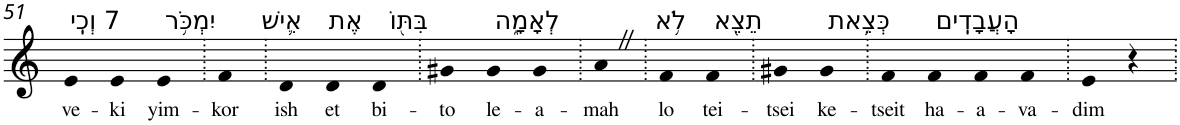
**kern	**text
*part1	*part1
*staff1	*staff1
*I"Piano	*
*I'Pno	*
!!LO:PB:g=z
*clefG2	*
*k[]	*
=51	=51
!LO:TX:a:t=7 וְכִֽי	!
!	!LO:LY:b
4e	ve-
!	!LO:LY:b
4e	-ki
!LO:TX:a:t=יִמְכֹּ֥ר	!
!	!LO:LY:b
4e	yim-
=52.	=52.
!	!LO:LY:b
4f	-kor
=53.	=53.
!LO:TX:a:t=אִ֛ישׁ	!
!	!LO:LY:b
4d	ish
!LO:TX:a:t=אֶת	!
!	!LO:LY:b
4d	et
!LO:TX:a:t=בִּתּ֖וֹ	!
!	!LO:LY:b
4d	bi-
=54.	=54.
!	!LO:LY:b
4g#X	-to
!LO:TX:a:t=לְאָמָ֑ה	!
!	!LO:LY:b
4g#	le-
!	!LO:LY:b
4g#	-a-
=55.	=55.
!	!LO:LY:b
4aZ	-mah
=56.	=56.
!LO:TX:a:t=לֹ֥א	!
!	!LO:LY:b
4f	lo
!LO:TX:a:t=תֵצֵ֖א	!
!	!LO:LY:b
4f	tei-
=57.	=57.
!	!LO:LY:b
4g#X	-tsei
!LO:TX:a:t=כְּצֵ֥את	!
!	!LO:LY:b
4g#	ke-
=58.	=58.
!	!LO:LY:b
4f	-tseit
!LO:TX:a:t=הָעֲבָדִֽים	!
!	!LO:LY:b
4f	ha-
!	!LO:LY:b
4f	-a-
!	!LO:LY:b
4f	-va-
=59.	=59.
!	!LO:LY:b
4e	-dim
4r	.
=.	=.
*-	*-
